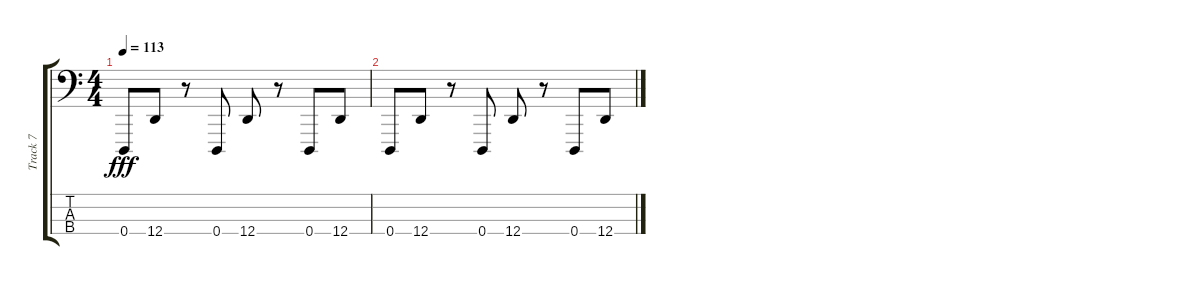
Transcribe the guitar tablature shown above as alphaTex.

\track ("Track 7" "Track 7") {instrument lead8bassandlead}
\staff {score tabs}
\tuning (G2 D2 A1 D1) {hide}
\ts (4 4)
\tempo 113
\clef f4
\ks c
0.4.8{dy fff} 12.4.8 r.8 0.4.8 12.4.8 r.8 0.4.8 12.4.8 |
0.4.8 12.4.8 r.8 0.4.8 12.4.8 r.8 0.4.8 12.4.8
